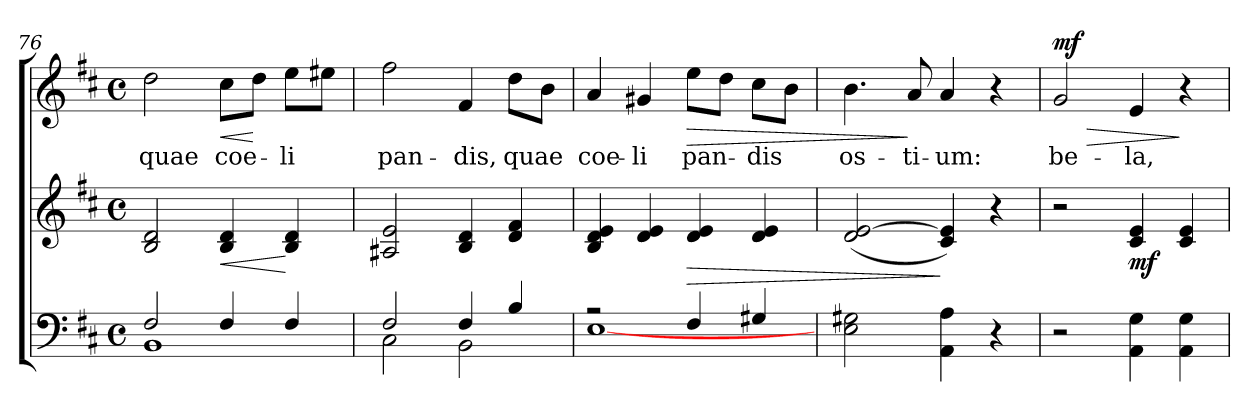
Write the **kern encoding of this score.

**kern	**kern	**dynam	**kern	**text	**dynam
*part2	*part2	*part2	*part1	*part1	*part1
*staff3	*staff2	*staff2/3	*staff1	*staff1	*staff1
*clefF4	*clefG2	*	*clefG2	*	*
*	*	*	*ITrd7c12	*	*
*k[f#c#]	*k[f#c#]	*	*k[f#c#]	*	*
*D:	*D:	*	*D:	*	*
*M4/4	*M4/4	*	*M4/4	*	*
*met(c)	*met(c)	*	*met(c)	*	*
=76	=76	=76	=76	=76	=76
*^	*	*	*	*	*
!	!	!	!	!	!LO:LY:b	!
2F#/	1BB	2B/ 2d/	.	2d\	quae	.
!	!	!	!LO:HP:b	!	!LO:LY:b	!LO:HP:b
4F#/	.	4B/ 4d/	<	8c#\L	coe-	<
.	.	.	.	8d\J	.	[
!	!	!	!	!	!LO:LY:b	!
4F#/	.	4B/ 4d/	[	8e\L	-li	.
.	.	.	.	8e#X\J	.	.
=77	=77	=77	=77	=77	=77	=77
!	!	!	!	!	!LO:LY:b	!
2F#/	2C#\	2A#X/ 2e/	.	2f#\	pan-	.
!	!	!	!	!	!LO:LY:b	!
4F#/	2BB\	4B/ 4d/	.	4F#/	-dis,	.
!	!	!	!	!	!LO:LY:b	!
4B/	.	4d/ 4f#/	.	8d\L	quae	.
.	.	.	.	8B\J	.	.
=78	=78	=78	=78	=78	=78	=78
!	!	!	!	!	!LO:LY:b	!
2rA	[<1E	4B/ 4d/ 4e/	.	4A/	coe-	.
!	!	!	!	!	!LO:LY:b	!
.	.	4d/ 4e/	.	4G#X/	-li	.
!	!	!	!LO:HP:b	!	!LO:LY:b	!LO:HP:b
4F#/	.	4d/ 4e/	>	8e\L	pan-	>
.	.	.	.	8d\J	.	.
!	!	!	!	!	!LO:LY:b	!
4G#X/	.	4d/ 4e/	.	8c#\L	-dis	.
.	.	.	.	8B\J	.	.
*v	*v	*	*	*	*	*
!!LO:PB:g=z
=79	=79	=79	=79	=79	=79
!	!	!	!	!LO:LY:b	!
2E\ 2G#X\	(<2d/ [>2e/	.	4.B\	os-	.
!	!	!	!	!LO:LY:b	!
.	.	.	8A/	-ti-	]
!	!	!	!	!LO:LY:b	!
4AA\ 4A\	4c#/ 4e/])	]	4A/	-um:	.
4r	4r	.	4r	.	.
=80	=80	=80	=80	=80	=80
!	!	!	!	!LO:LY:b	!LO:HP:b
!	!	!	!	!	!LO:DY:n=1:a
2r	2r	.	2G/	be-	> mf
!	!	!LO:DY:b	!	!LO:LY:b	!
4AA\ 4G\	4c#/ 4e/	mf	4E/	-la,	.
4AA\ 4G\	4c#/ 4e/	.	4r	.	]
=	=	=	=	=	=
*-	*-	*-	*-	*-	*-
